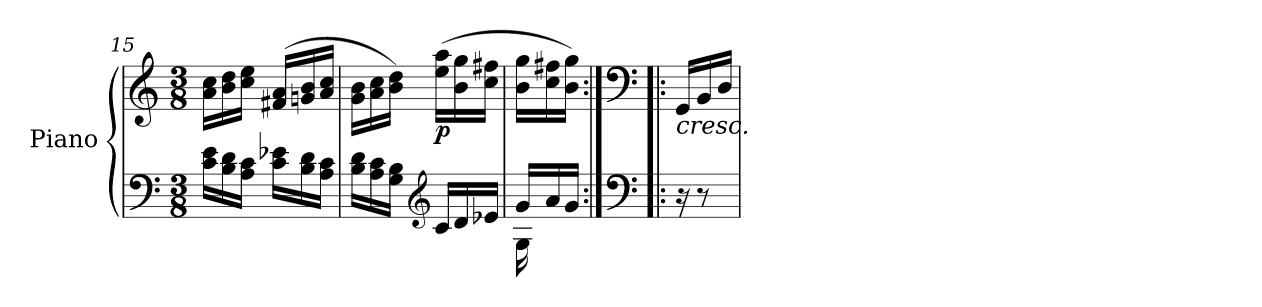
**kern	**kern	**dynam
*part1	*part1	*part1
*staff2	*staff1	*staff1/2
*I"Piano	*	*
*I'Pno.	*	*
!!LO:LB:g=z
*clefF4	*clefG2	*
*k[]	*k[]	*
*M3/8	*M3/8	*
=15	=15	=15
16c\ 16e\LL	16a\ 16cc\LL	.
16B\ 16d\	16b\ 16dd\	.
16A\ 16c\JJ	16cc\ 16ee\JJ	.
16c\ 16e-X\LL	(>16f#X/ 16a/LL	.
16B\ 16d\	16gn/ 16b/	.
16A\ 16c\JJ	16a/ 16cc/JJ	.
=16	=16	=16
16B\ 16d\LL	16g\ 16b\LL	.
16A\ 16c\	16a\ 16cc\	.
16G\ 16B\JJ	16b\ 16dd\JJ)	.
*clefG2	*	*
!	!	!LO:DY:b
16c/LL	(>16ee\ 16aa\LL	p
16d/	16b\ 16gg\	.
16e-X/JJ	16cc\ 16ff#X\JJ	.
=17	=17	=17
*^	*	*
16g/LL	16G\	16b\ 16gg\LL	.
16a/	8ryy	16cc\ 16ff#X\	.
16g/JJ	.	16b\ 16gg\JJ)	.
*v	*v	*	*
=18:|!|:	=18:|!|:	=18:|!|:
*clefF4	*clefF4	*
!	!LO:TX:b:i:t=cresc.	!
16r	16GG/LL	.
8r	16BB/	.
.	16D/JJ	.
=	=	=
*-	*-	*-
